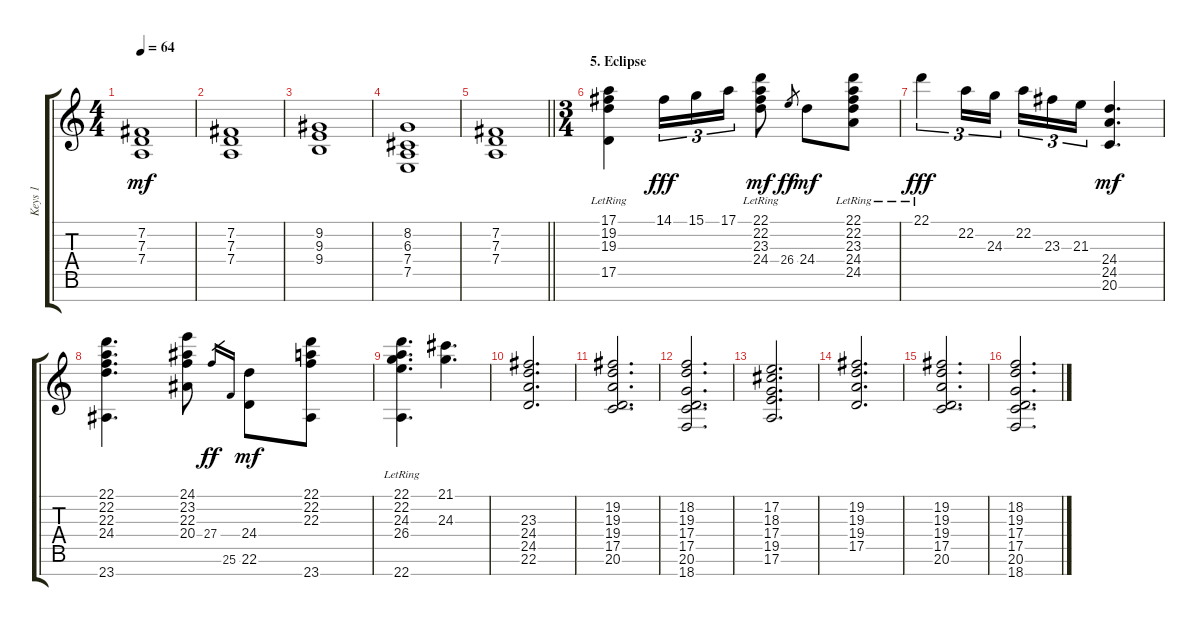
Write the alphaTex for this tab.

\track ("Keys 1" "Keys 1") {instrument drawbarorgan}
\staff {score tabs}
\tuning (E4 B3 G3 D3 A2 E2 B1) {hide}
\ts (4 4)
\tempo 64
\clef g2
\ks c
(7.2 7.3 7.4).1{dy mf} |
(7.2 7.3 7.4).1 |
(9.2 9.3 9.4).1 |
(8.2 6.3 7.4 7.5).1 |
\barLineRight lightlight
(7.2 7.3 7.4).1 |
\ts (3 4)
\section ("" "5. Eclipse")
(17.1 19.2{lr} 19.3{lr} 17.5{lr}).4{instrument percussiveorgan} 14.1.16{tu (3 2) dy fff} 15.1.16{tu (3 2)} 17.1.16{tu (3 2)} (22.1{lr} 22.2{lr} 23.3{lr} 24.4).8{dy mf} 26.4.8{gr dy ff} 24.4.8{dy mf} (22.1 22.2{lr} 23.3{lr} 24.4{lr} 24.5{lr}).8 |
22.1{lr}.4{tu (3 2) dy fff} 22.2.16{tu (3 2)} 24.3.16{tu (3 2)} 22.2.16{tu (3 2)} 23.3.16{tu (3 2)} 21.3.16{tu (3 2)} (24.4 24.5 20.6).4{d dy mf} |
(22.1 22.2 22.3 24.4 23.7).4{d} (24.1 23.2 22.3 20.4).8 27.4.16{gr dy ff} 25.6.16{gr} (24.4 22.6).8{dy mf} (22.1 22.2 22.3 23.7).8 |
(22.1 22.2 24.3 26.4{lr} 22.7{lr}).4{d} (21.1 24.3).4{d} |
(23.3 24.4 24.5 22.6).2{d} |
(19.2 19.3 19.4 17.5 20.6).2{d} |
(18.2 19.3 17.4 17.5 20.6 18.7).2{d} |
(17.2 18.3 17.4 19.5 17.6).2{d} |
(19.2 19.3 19.4 17.5).2{d} |
(19.2 19.3 19.4 17.5 20.6).2{d} |
(18.2 19.3 17.4 17.5 20.6 18.7).2{d}
